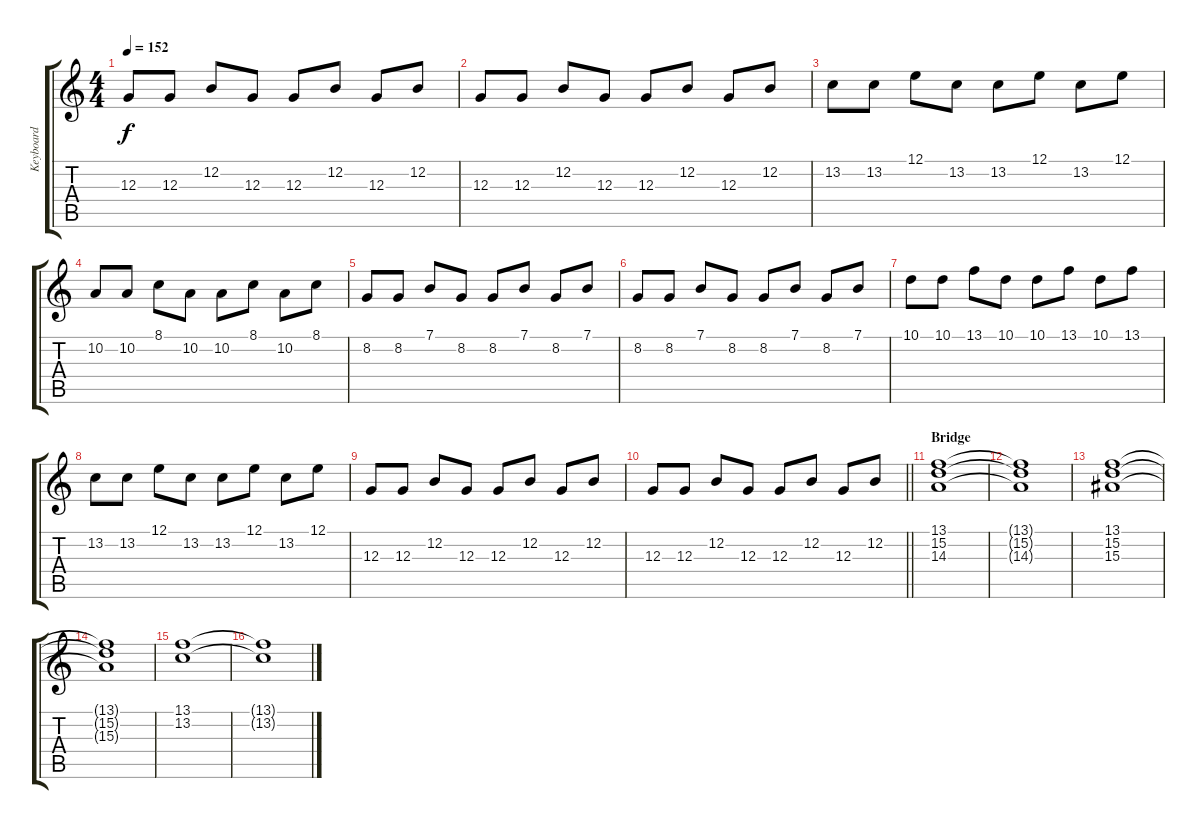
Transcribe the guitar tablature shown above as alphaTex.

\track ("Keyboard" "Keyboard") {instrument stringensemble1}
\staff {score tabs}
\tuning (E4 B3 G3 D3 A2 E2) {hide}
\ts (4 4)
\tempo 152
\clef g2
\ks c
12.3.8{dy f} 12.3.8 12.2.8 12.3.8 12.3.8 12.2.8 12.3.8 12.2.8 |
12.3.8 12.3.8 12.2.8 12.3.8 12.3.8 12.2.8 12.3.8 12.2.8 |
13.2.8 13.2.8 12.1.8 13.2.8 13.2.8 12.1.8 13.2.8 12.1.8 |
10.2.8 10.2.8 8.1.8 10.2.8 10.2.8 8.1.8 10.2.8 8.1.8 |
8.2.8 8.2.8 7.1.8 8.2.8 8.2.8 7.1.8 8.2.8 7.1.8 |
8.2.8 8.2.8 7.1.8 8.2.8 8.2.8 7.1.8 8.2.8 7.1.8 |
10.1.8 10.1.8 13.1.8 10.1.8 10.1.8 13.1.8 10.1.8 13.1.8 |
13.2.8 13.2.8 12.1.8 13.2.8 13.2.8 12.1.8 13.2.8 12.1.8 |
12.3.8 12.3.8 12.2.8 12.3.8 12.3.8 12.2.8 12.3.8 12.2.8 |
\barLineRight lightlight
12.3.8 12.3.8 12.2.8 12.3.8 12.3.8 12.2.8 12.3.8 12.2.8 |
\section ("" "Bridge")
(13.1 15.2 14.3).1 |
(13.1{t} 15.2{t} 14.3{t}).1 |
(13.1 15.2 15.3).1 |
(13.1{t} 15.2{t} 15.3{t}).1 |
(13.1 13.2).1 |
(13.1{t} 13.2{t}).1
